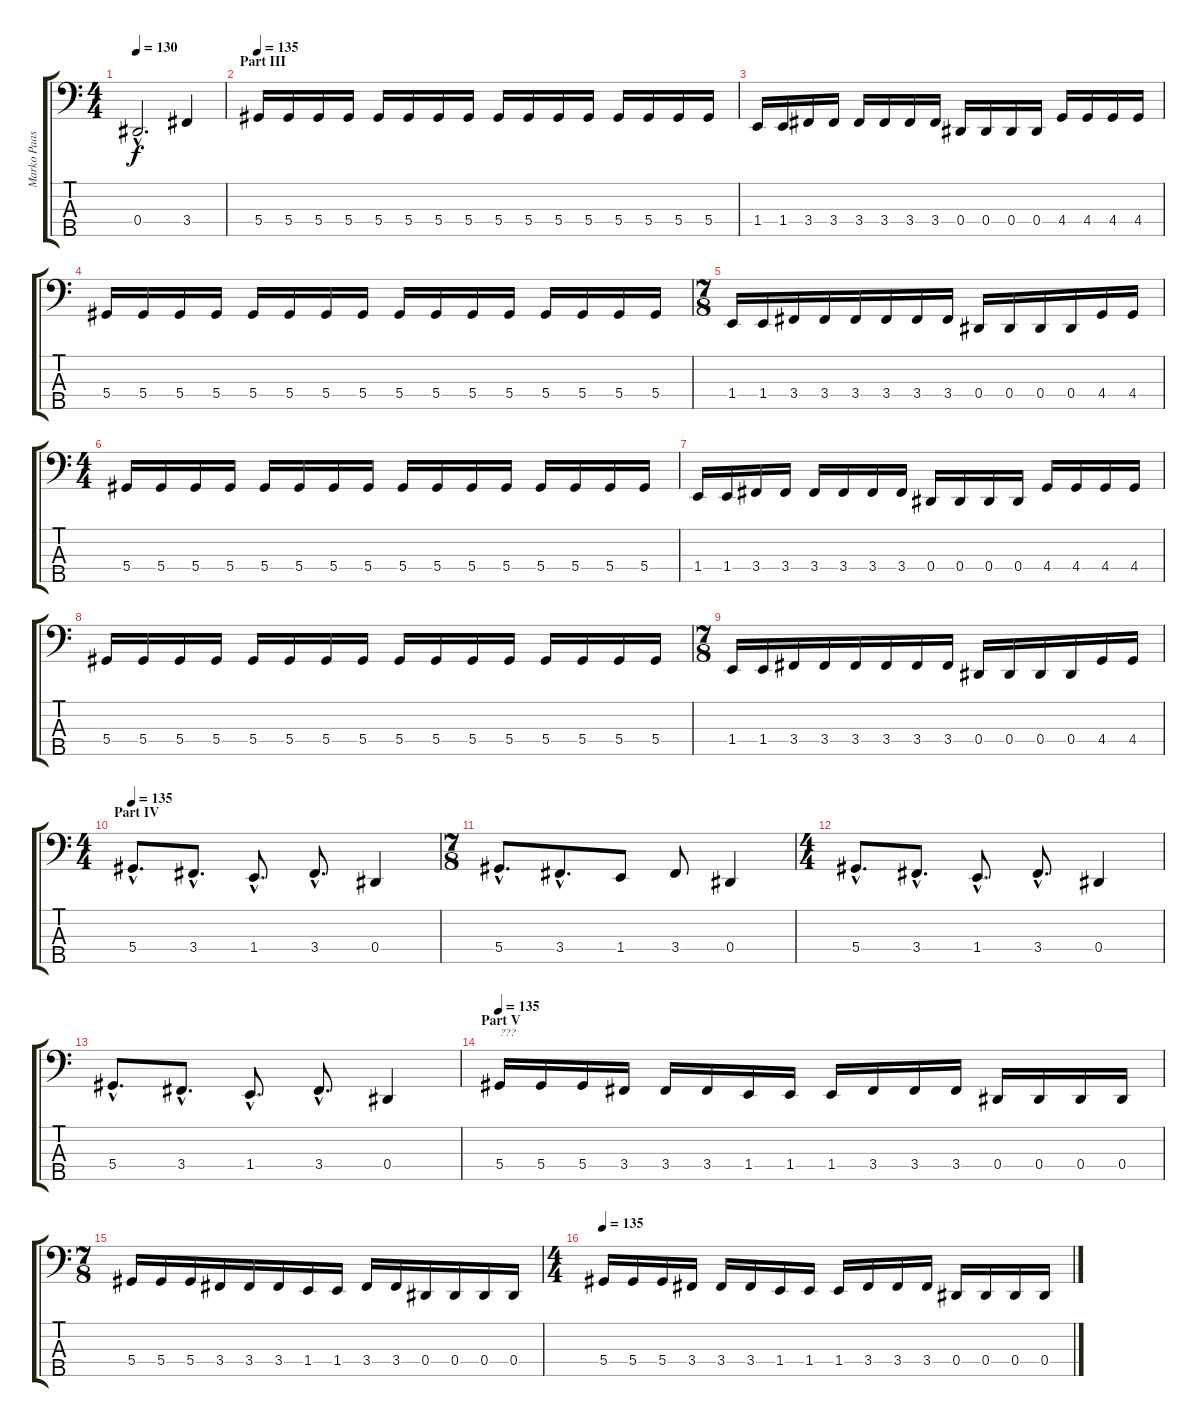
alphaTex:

\track ("Marko Paasikoski - Bass" "Marko Paas") {instrument electricbassfinger}
\staff {score tabs}
\tuning (Gb2 Db2 Ab1 Eb1 Bb0) {hide}
\ts (4 4)
\tempo 130
\clef f4
\ks c
0.4{hac}.2{d dy f} 3.4.4 |
\section ("" "Part III")
\tempo 135
5.4.16 5.4.16 5.4.16 5.4.16 5.4.16 5.4.16 5.4.16 5.4.16 5.4.16 5.4.16 5.4.16 5.4.16 5.4.16 5.4.16 5.4.16 5.4.16 |
1.4.16 1.4.16 3.4.16 3.4.16 3.4.16 3.4.16 3.4.16 3.4.16 0.4.16 0.4.16 0.4.16 0.4.16 4.4.16 4.4.16 4.4.16 4.4.16 |
5.4.16 5.4.16 5.4.16 5.4.16 5.4.16 5.4.16 5.4.16 5.4.16 5.4.16 5.4.16 5.4.16 5.4.16 5.4.16 5.4.16 5.4.16 5.4.16 |
\ts (7 8)
1.4.16 1.4.16 3.4.16 3.4.16 3.4.16 3.4.16 3.4.16 3.4.16 0.4.16 0.4.16 0.4.16 0.4.16 4.4.16 4.4.16 |
\ts (4 4)
5.4.16 5.4.16 5.4.16 5.4.16 5.4.16 5.4.16 5.4.16 5.4.16 5.4.16 5.4.16 5.4.16 5.4.16 5.4.16 5.4.16 5.4.16 5.4.16 |
1.4.16 1.4.16 3.4.16 3.4.16 3.4.16 3.4.16 3.4.16 3.4.16 0.4.16 0.4.16 0.4.16 0.4.16 4.4.16 4.4.16 4.4.16 4.4.16 |
5.4.16 5.4.16 5.4.16 5.4.16 5.4.16 5.4.16 5.4.16 5.4.16 5.4.16 5.4.16 5.4.16 5.4.16 5.4.16 5.4.16 5.4.16 5.4.16 |
\ts (7 8)
1.4.16 1.4.16 3.4.16 3.4.16 3.4.16 3.4.16 3.4.16 3.4.16 0.4.16 0.4.16 0.4.16 0.4.16 4.4.16 4.4.16 |
\ts (4 4)
\section ("" "Part IV")
\tempo 135
5.4{hac}.8{d} 3.4{hac}.8{d} 1.4{hac}.8{d} 3.4{hac}.8{d} 0.4.4 |
\ts (7 8)
5.4{hac}.8{d} 3.4{hac}.8{d} 1.4.8 3.4.8 0.4.4 |
\ts (4 4)
5.4{hac}.8{d} 3.4{hac}.8{d} 1.4{hac}.8{d} 3.4{hac}.8{d} 0.4.4 |
5.4{hac}.8{d} 3.4{hac}.8{d} 1.4{hac}.8{d} 3.4{hac}.8{d} 0.4.4 |
\section ("" "Part V")
\tempo 135
5.4.16{txt "???"} 5.4.16 5.4.16 3.4.16 3.4.16 3.4.16 1.4.16 1.4.16 1.4.16 3.4.16 3.4.16 3.4.16 0.4.16 0.4.16 0.4.16 0.4.16 |
\ts (7 8)
5.4.16 5.4.16 5.4.16 3.4.16 3.4.16 3.4.16 1.4.16 1.4.16 3.4.16 3.4.16 0.4.16 0.4.16 0.4.16 0.4.16 |
\ts (4 4)
\tempo 135
5.4.16 5.4.16 5.4.16 3.4.16 3.4.16 3.4.16 1.4.16 1.4.16 1.4.16 3.4.16 3.4.16 3.4.16 0.4.16 0.4.16 0.4.16 0.4.16
